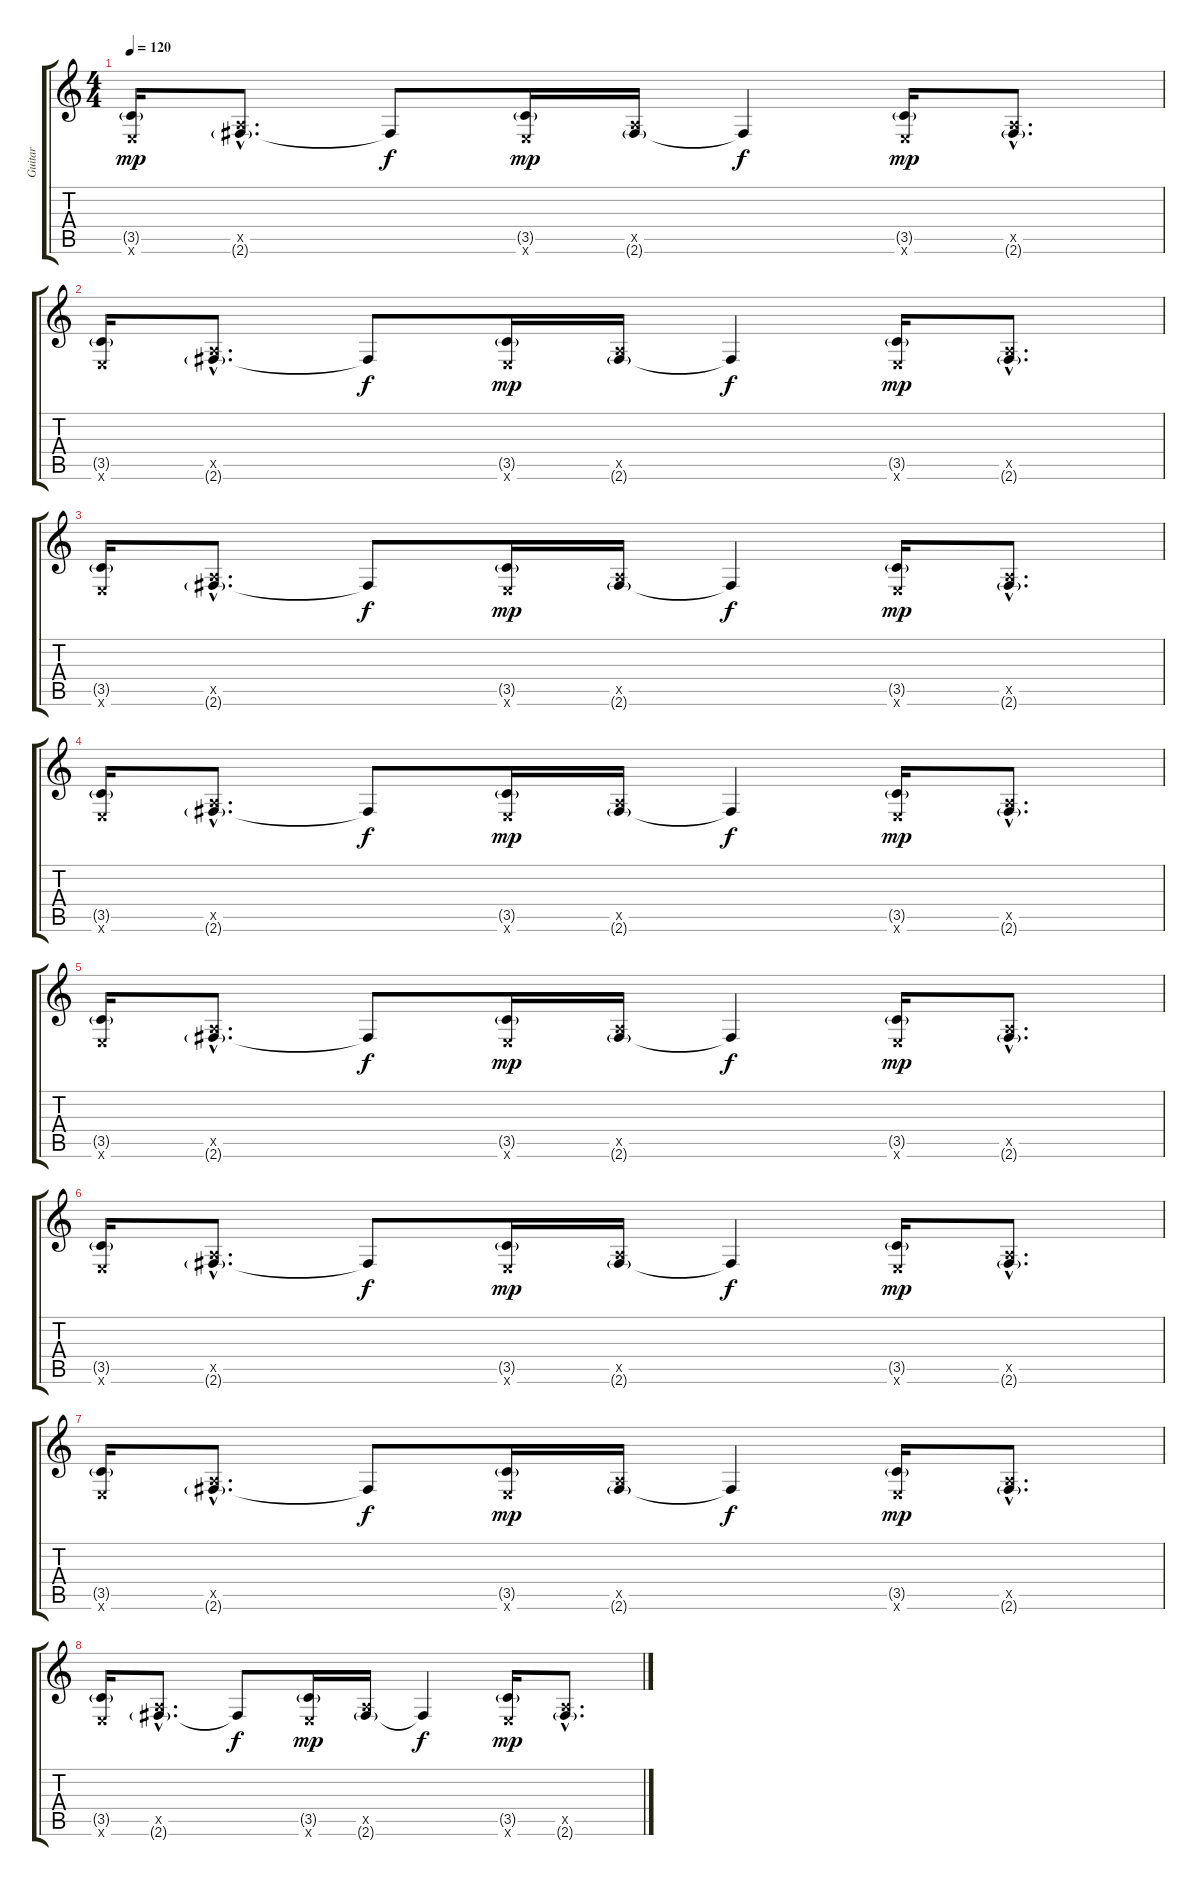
\track ("Guitar" "Guitar") {instrument distortionguitar}
\staff {score tabs}
\tuning (E4 B3 G3 D3 A2 E2) {hide}
\ts (4 4)
\tempo 120
\clef g2
\ks c
(3.5{g} 0.6{x}).16{dy mp} (0.5{hac x} 2.6{g hac}).8{d} 2.6{t}.8{dy f} (3.5{g} 0.6{x}).16{dy mp} (0.5{x} 2.6{g}).16 2.6{t}.4{dy f} (3.5{g} 0.6{x}).16{dy mp} (0.5{hac x} 2.6{g hac}).8{d} |
(3.5{g} 0.6{x}).16 (0.5{hac x} 2.6{g hac}).8{d} 2.6{t}.8{dy f} (3.5{g} 0.6{x}).16{dy mp} (0.5{x} 2.6{g}).16 2.6{t}.4{dy f} (3.5{g} 0.6{x}).16{dy mp} (0.5{hac x} 2.6{g hac}).8{d} |
(3.5{g} 0.6{x}).16 (0.5{hac x} 2.6{g hac}).8{d} 2.6{t}.8{dy f} (3.5{g} 0.6{x}).16{dy mp} (0.5{x} 2.6{g}).16 2.6{t}.4{dy f} (3.5{g} 0.6{x}).16{dy mp} (0.5{hac x} 2.6{g hac}).8{d} |
(3.5{g} 0.6{x}).16 (0.5{hac x} 2.6{g hac}).8{d} 2.6{t}.8{dy f} (3.5{g} 0.6{x}).16{dy mp} (0.5{x} 2.6{g}).16 2.6{t}.4{dy f} (3.5{g} 0.6{x}).16{dy mp} (0.5{hac x} 2.6{g hac}).8{d} |
(3.5{g} 0.6{x}).16 (0.5{hac x} 2.6{g hac}).8{d} 2.6{t}.8{dy f} (3.5{g} 0.6{x}).16{dy mp} (0.5{x} 2.6{g}).16 2.6{t}.4{dy f} (3.5{g} 0.6{x}).16{dy mp} (0.5{hac x} 2.6{g hac}).8{d} |
(3.5{g} 0.6{x}).16 (0.5{hac x} 2.6{g hac}).8{d} 2.6{t}.8{dy f} (3.5{g} 0.6{x}).16{dy mp} (0.5{x} 2.6{g}).16 2.6{t}.4{dy f} (3.5{g} 0.6{x}).16{dy mp} (0.5{hac x} 2.6{g hac}).8{d} |
(3.5{g} 0.6{x}).16 (0.5{hac x} 2.6{g hac}).8{d} 2.6{t}.8{dy f} (3.5{g} 0.6{x}).16{dy mp} (0.5{x} 2.6{g}).16 2.6{t}.4{dy f} (3.5{g} 0.6{x}).16{dy mp} (0.5{hac x} 2.6{g hac}).8{d} |
(3.5{g} 0.6{x}).16 (0.5{hac x} 2.6{g hac}).8{d} 2.6{t}.8{dy f} (3.5{g} 0.6{x}).16{dy mp} (0.5{x} 2.6{g}).16 2.6{t}.4{dy f} (3.5{g} 0.6{x}).16{dy mp} (0.5{hac x} 2.6{g hac}).8{d}
